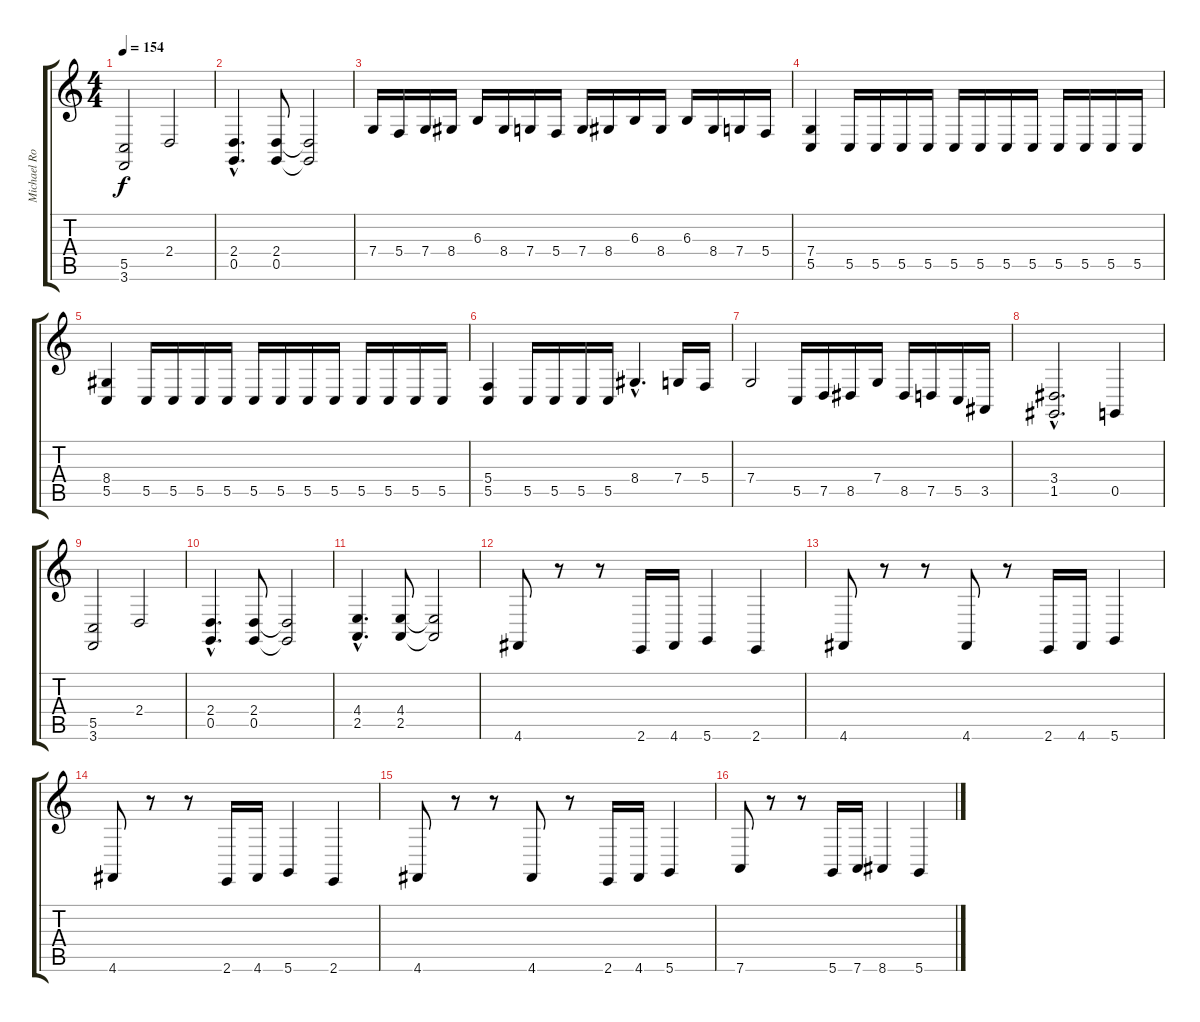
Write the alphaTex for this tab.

\track ("Michael Romeo (guitar)" "Michael Ro") {instrument lead2sawtooth}
\staff {score tabs}
\tuning (D4 A3 F3 C3 G2 D2) {hide}
\ts (4 4)
\tempo 154
\clef g2
\ks c
(5.5 3.6).2{dy f} 2.4.2 |
(2.4{hac} 0.5{hac}).4{d} (2.4 0.5).8 (2.4{t} 0.5{t}).2 |
7.4.16 5.4.16 7.4.16 8.4.16 6.3.16 8.4.16 7.4.16 5.4.16 7.4.16 8.4.16 6.3.16 8.4.16 6.3.16 8.4.16 7.4.16 5.4.16 |
(7.4 5.5).4 5.5.16 5.5.16 5.5.16 5.5.16 5.5.16 5.5.16 5.5.16 5.5.16 5.5.16 5.5.16 5.5.16 5.5.16 |
(8.4 5.5).4 5.5.16 5.5.16 5.5.16 5.5.16 5.5.16 5.5.16 5.5.16 5.5.16 5.5.16 5.5.16 5.5.16 5.5.16 |
(5.4 5.5).4 5.5.16 5.5.16 5.5.16 5.5.16 8.4{hac}.4{d} 7.4.16 5.4.16 |
7.4.2 5.5.16 7.5.16 8.5.16 7.4.16 8.5.16 7.5.16 5.5.16 3.5.16 |
(3.4{hac} 1.5{hac}).2{d} 0.5.4 |
(5.5 3.6).2 2.4.2 |
(2.4{hac} 0.5{hac}).4{d} (2.4 0.5).8 (2.4{t} 0.5{t}).2 |
(4.4{hac} 2.5{hac}).4{d} (4.4 2.5).8 (4.4{t} 2.5{t}).2 |
4.6.8 r.8 r.8 2.6.16 4.6.16 5.6.4 2.6.4 |
4.6.8 r.8 r.8 4.6.8 r.8 2.6.16 4.6.16 5.6.4 |
4.6.8 r.8 r.8 2.6.16 4.6.16 5.6.4 2.6.4 |
4.6.8 r.8 r.8 4.6.8 r.8 2.6.16 4.6.16 5.6.4 |
7.6.8 r.8 r.8 5.6.16 7.6.16 8.6.4 5.6.4
